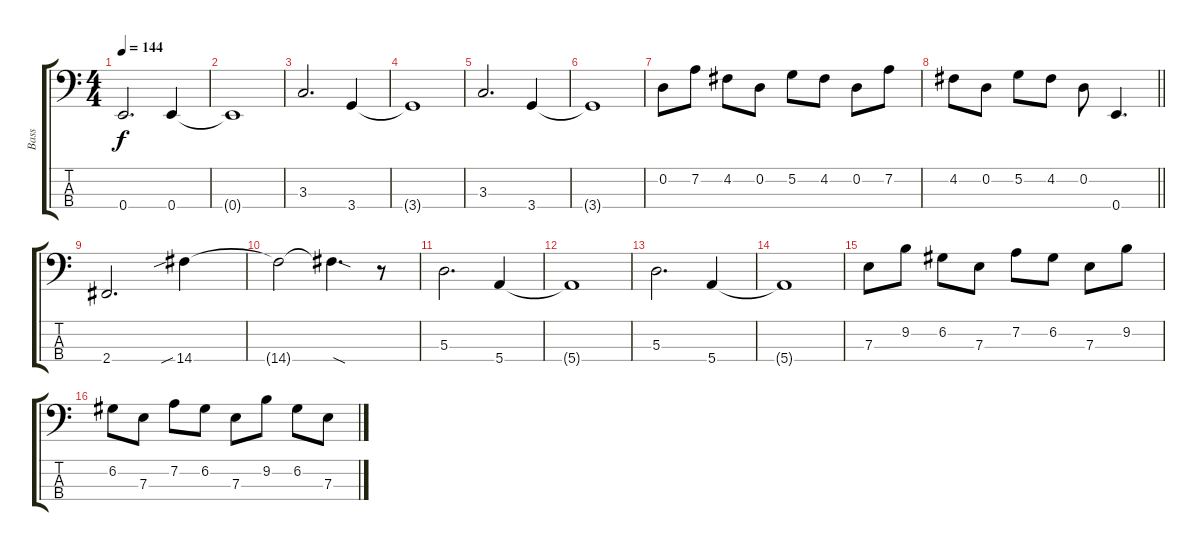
\track ("Bass" "Bass") {instrument electricbassfinger}
\staff {score tabs}
\tuning (G2 D2 A1 E1) {hide}
\ts (4 4)
\tempo 144
\clef f4
\ks c
0.4.2{d dy f} 0.4.4 |
0.4{t}.1 |
3.3.2{d} 3.4.4 |
3.4{t}.1 |
3.3.2{d} 3.4.4 |
3.4{t}.1 |
0.2.8 7.2.8 4.2.8 0.2.8 5.2.8 4.2.8 0.2.8 7.2.8 |
\barLineRight lightlight
4.2.8 0.2.8 5.2.8 4.2.8 0.2.8 0.4.4{d} |
\section ("" "")
2.4.2{d} 14.4{sib}.4 |
14.4{t}.2 14.4{sod t}.4{d} r.8 |
5.3.2{d} 5.4.4 |
5.4{t}.1 |
5.3.2{d} 5.4.4 |
5.4{t}.1 |
7.3.8 9.2.8 6.2.8 7.3.8 7.2.8 6.2.8 7.3.8 9.2.8 |
6.2.8 7.3.8 7.2.8 6.2.8 7.3.8 9.2.8 6.2.8 7.3.8
